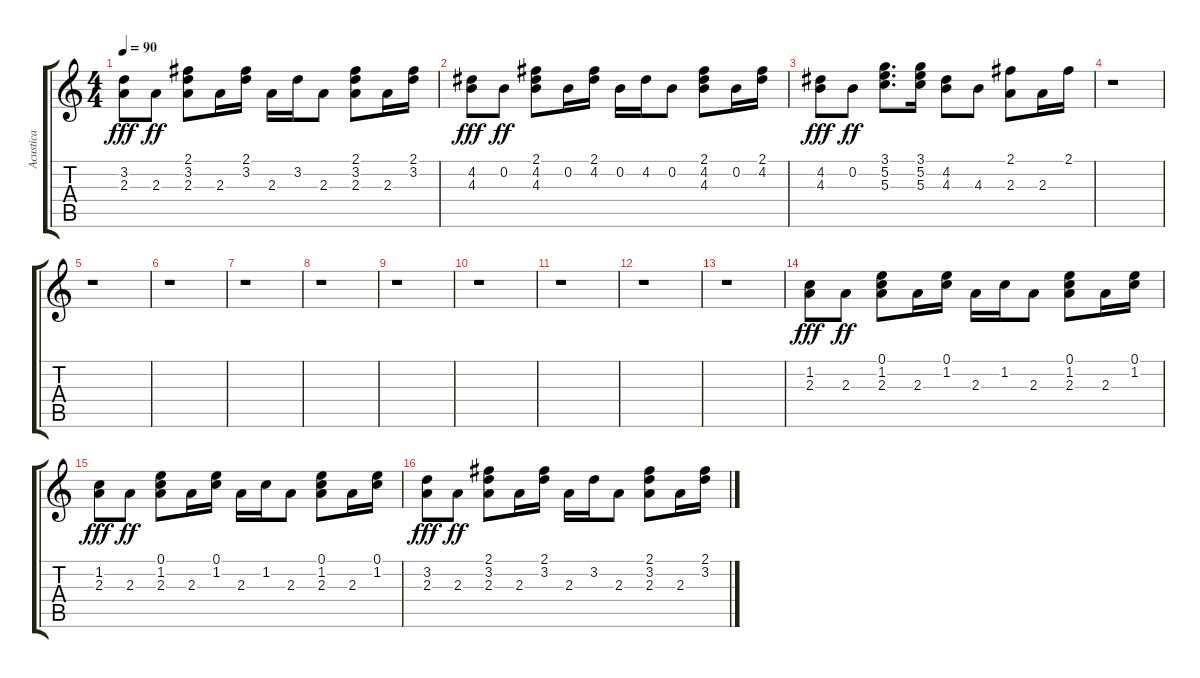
\track ("Acustica" "Acustica") {instrument acousticguitarsteel}
\staff {score tabs}
\tuning (E4 B3 G3 D3 A2 E2) {hide}
\ts (4 4)
\tempo 90
\clef g2
\ks c
(3.2 2.3).8{dy fff} 2.3.8{dy ff} (2.1 3.2 2.3).8 2.3.16 (2.1 3.2).16 2.3.16 3.2.16 2.3.8 (2.1 3.2 2.3).8 2.3.16 (2.1 3.2).16 |
(4.2 4.3).8{dy fff} 0.2.8{dy ff} (2.1 4.2 4.3).8 0.2.16 (2.1 4.2).16 0.2.16 4.2.16 0.2.8 (2.1 4.2 4.3).8 0.2.16 (2.1 4.2).16 |
(4.2 4.3).8{dy fff} 0.2.8{dy ff} (3.1 5.2 5.3).8{d} (3.1 5.2 5.3).16 (4.2 4.3).8 4.3.8 (2.1 2.3).8 2.3.16 2.1.16 |
r.1 |
r.1 |
r.1 |
r.1 |
r.1 |
r.1 |
r.1 |
r.1 |
r.1 |
r.1 |
(1.2 2.3).8{dy fff volume 11 balance 8} 2.3.8{dy ff} (0.1 1.2 2.3).8 2.3.16 (0.1 1.2).16 2.3.16 1.2.16 2.3.8 (0.1 1.2 2.3).8 2.3.16 (0.1 1.2).16 |
(1.2 2.3).8{dy fff} 2.3.8{dy ff} (0.1 1.2 2.3).8 2.3.16 (0.1 1.2).16 2.3.16 1.2.16 2.3.8 (0.1 1.2 2.3).8 2.3.16 (0.1 1.2).16 |
(3.2 2.3).8{dy fff} 2.3.8{dy ff} (2.1 3.2 2.3).8 2.3.16 (2.1 3.2).16 2.3.16 3.2.16 2.3.8 (2.1 3.2 2.3).8 2.3.16 (2.1 3.2).16
